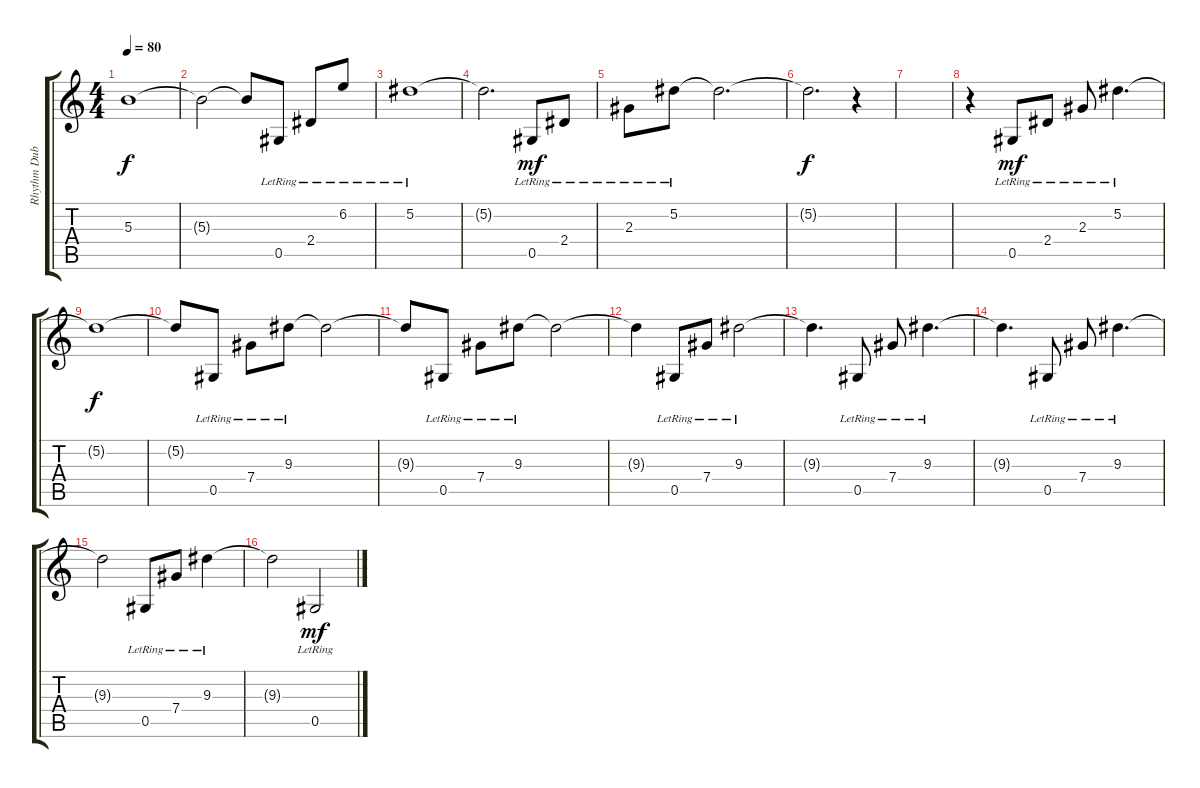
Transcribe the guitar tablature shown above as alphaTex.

\track ("Rhythm Dub" "Rhythm Dub") {instrument distortionguitar}
\staff {score tabs}
\tuning (Eb4 Bb3 Gb3 Db3 Ab2 Eb2) {hide}
\ts (4 4)
\tempo 80
\clef g2
\ks c
5.3{t}.1{dy f} |
5.3{t}.2 5.3{t}.8 0.5{lr}.8{volume 7} 2.4{lr}.8 6.2{lr}.8 |
5.2{lr}.1{volume 1} |
5.2{t}.2{d} 0.5{lr}.8{dy mf volume 7} 2.4{lr}.8 |
2.3{lr}.8 5.2{lr}.8{volume 1} 5.2{t}.2{d} |
5.2{t}.2{d dy f} r.4 |
|
r.4 0.5{lr}.8{dy mf volume 7} 2.4{lr}.8 2.3{lr}.8 5.2{lr}.4{d volume 1} |
5.2{t}.1{dy f} |
5.2{t}.8 0.5{lr}.8{volume 7} 7.4{lr}.8 9.3{lr}.8{volume 1} 9.3{t}.2 |
9.3{t}.8 0.5{lr}.8{volume 7} 7.4{lr}.8 9.3{lr}.8{volume 1} 9.3{t}.2 |
9.3{t}.4 0.5{lr}.8{volume 7} 7.4{lr}.8 9.3{lr}.2{volume 1} |
9.3{t}.4{d} 0.5{lr}.8{volume 7} 7.4{lr}.8 9.3{lr}.4{d volume 1} |
9.3{t}.4{d} 0.5{lr}.8{volume 7} 7.4{lr}.8 9.3{lr}.4{d volume 1} |
9.3{t}.2 0.5{lr}.8{volume 7} 7.4{lr}.8 9.3{lr}.4{volume 1} |
9.3{t}.2 0.5{lr}.2{dy mf volume 7}
